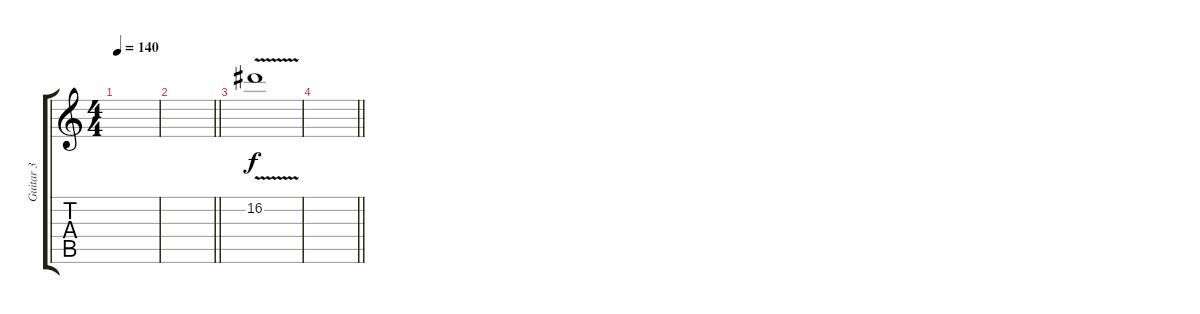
\track ("Guitar 3" "Guitar 3") {instrument distortionguitar}
\staff {score tabs}
\tuning (E4 B3 G3 D3 A2 E2) {hide}
\ts (4 4)
\tempo 140
\clef g2
\ks c
|
\barLineRight lightlight
|
16.2{v}.1 |
\barLineRight lightlight
